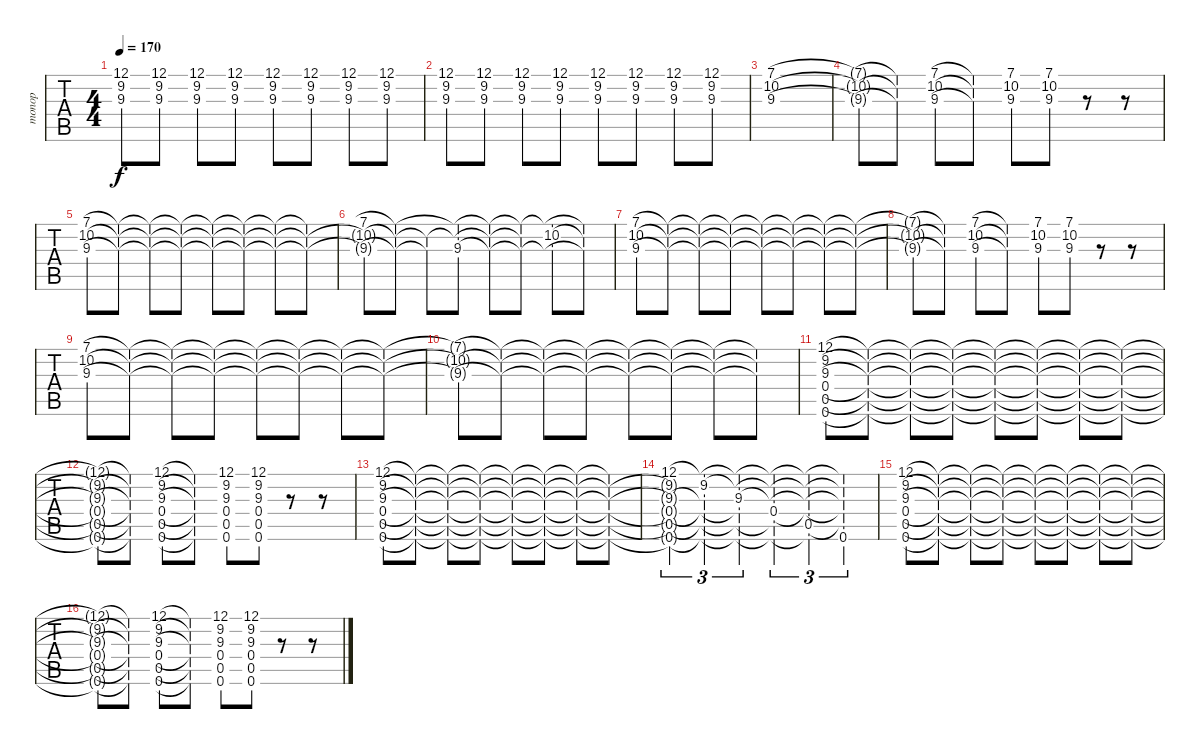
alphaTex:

\track ("топор" "топор") {instrument overdrivenguitar}
\staff {tabs}
\tuning (D4 A3 F3 C3 G2 C2) {hide}
\ts (4 4)
\tempo 170
\clef g2
\ks c
(12.1{t} 9.2{t} 9.3{t}).8{dy f} (12.1 9.2 9.3).8 (12.1 9.2 9.3).8 (12.1 9.2 9.3).8 (12.1 9.2 9.3).8 (12.1 9.2 9.3).8 (12.1 9.2 9.3).8 (12.1 9.2 9.3).8 |
(12.1 9.2 9.3).8 (12.1 9.2 9.3).8 (12.1 9.2 9.3).8 (12.1 9.2 9.3).8 (12.1 9.2 9.3).8 (12.1 9.2 9.3).8 (12.1 9.2 9.3).8 (12.1 9.2 9.3).8 |
(7.1 10.2 9.3).1 |
(7.1{t} 10.2{t} 9.3{t}).8 (7.1{t} 10.2{t} 9.3{t}).8 (7.1 10.2 9.3).8 (7.1{t} 10.2{t} 9.3{t}).8 (7.1 10.2 9.3).8 (7.1 10.2 9.3).8 r.8 r.8 |
(7.1 10.2 9.3).8 (7.1{t} 10.2{t} 9.3{t}).8 (7.1{t} 10.2{t} 9.3{t}).8 (7.1{t} 10.2{t} 9.3{t}).8 (7.1{t} 10.2{t} 9.3{t}).8 (7.1{t} 10.2{t} 9.3{t}).8 (7.1{t} 10.2{t} 9.3{t}).8 (7.1{t} 10.2{t} 9.3{t}).8 |
(7.1 10.2{t} 9.3{t}).8 (7.1{t} 10.2{t} 9.3{t}).8 (10.2{t} 9.3{t}).8 (7.1{t} 10.2{t} 9.3).8 (7.1{t} 10.2{t} 9.3{t}).8 (7.1{t} 10.2{t} 9.3{t}).8 (7.1{t} 10.2 9.3{t}).8 (7.1{t} 10.2{t} 9.3{t}).8 |
(7.1 10.2 9.3).8 (7.1{t} 10.2{t} 9.3{t}).8 (7.1{t} 10.2{t} 9.3{t}).8 (7.1{t} 10.2{t} 9.3{t}).8 (7.1{t} 10.2{t} 9.3{t}).8 (7.1{t} 10.2{t} 9.3{t}).8 (7.1{t} 10.2{t} 9.3{t}).8 (7.1{t} 10.2{t} 9.3{t}).8 |
(7.1{t} 10.2{t} 9.3{t}).8 (7.1{t} 10.2{t} 9.3{t}).8 (7.1 10.2 9.3).8 (7.1{t} 10.2{t} 9.3{t}).8 (7.1 10.2 9.3).8 (7.1 10.2 9.3).8 r.8 r.8 |
(7.1 10.2 9.3).8 (7.1{t} 10.2{t} 9.3{t}).8 (7.1{t} 10.2{t} 9.3{t}).8 (7.1{t} 10.2{t} 9.3{t}).8 (7.1{t} 10.2{t} 9.3{t}).8 (7.1{t} 10.2{t} 9.3{t}).8 (7.1{t} 10.2{t} 9.3{t}).8 (7.1{t} 10.2{t} 9.3{t}).8 |
(7.1{t} 10.2{t} 9.3{t}).8 (7.1{t} 10.2{t} 9.3{t}).8 (7.1{t} 10.2{t} 9.3{t}).8 (7.1{t} 10.2{t} 9.3{t}).8 (7.1{t} 10.2{t} 9.3{t}).8 (7.1{t} 10.2{t} 9.3{t}).8 (7.1{t} 10.2{t} 9.3{t}).8 (7.1{t} 10.2{t} 9.3{t}).8 |
(12.1 9.2 9.3 0.4 0.5 0.6).8 (12.1{t} 9.2{t} 9.3{t} 0.4{t} 0.5{t} 0.6{t}).8 (12.1{t} 9.2{t} 9.3{t} 0.4{t} 0.5{t} 0.6{t}).8 (12.1{t} 9.2{t} 9.3{t} 0.4{t} 0.5{t} 0.6{t}).8 (12.1{t} 9.2{t} 9.3{t} 0.4{t} 0.5{t} 0.6{t}).8 (12.1{t} 9.2{t} 9.3{t} 0.4{t} 0.5{t} 0.6{t}).8 (12.1{t} 9.2{t} 9.3{t} 0.4{t} 0.5{t} 0.6{t}).8 (12.1{t} 9.2{t} 9.3{t} 0.4{t} 0.5{t} 0.6{t}).8 |
(12.1{t} 9.2{t} 9.3{t} 0.4{t} 0.5{t} 0.6{t}).8 (12.1{t} 9.2{t} 9.3{t} 0.4{t} 0.5{t} 0.6{t}).8 (12.1 9.2 9.3 0.4 0.5 0.6).8 (12.1{t} 9.2{t} 9.3{t} 0.4{t} 0.5{t} 0.6{t}).8 (12.1 9.2 9.3 0.4 0.5 0.6).8 (12.1 9.2 9.3 0.4 0.5 0.6).8 r.8 r.8 |
(12.1 9.2 9.3 0.4 0.5 0.6).8 (12.1{t} 9.2{t} 9.3{t} 0.4{t} 0.5{t} 0.6{t}).8 (12.1{t} 9.2{t} 9.3{t} 0.4{t} 0.5{t} 0.6{t}).8 (12.1{t} 9.2{t} 9.3{t} 0.4{t} 0.5{t} 0.6{t}).8 (12.1{t} 9.2{t} 9.3{t} 0.4{t} 0.5{t} 0.6{t}).8 (12.1{t} 9.2{t} 9.3{t} 0.4{t} 0.5{t} 0.6{t}).8 (12.1{t} 9.2{t} 9.3{t} 0.4{t} 0.5{t} 0.6{t}).8 (12.1{t} 9.2{t} 9.3{t} 0.4{t} 0.5{t} 0.6{t}).8 |
(12.1 9.2{t} 9.3{t} 0.4{t} 0.5{t} 0.6{t}).4{tu (3 2)} (12.1{t} 9.2 9.3{t} 0.4{t} 0.5{t} 0.6{t}).4{tu (3 2)} (12.1{t} 9.2{t} 9.3 0.4{t} 0.5{t} 0.6{t}).4{tu (3 2)} (12.1{t} 9.2{t} 9.3{t} 0.4 0.5{t} 0.6{t}).4{tu (3 2)} (12.1{t} 9.2{t} 9.3{t} 0.4{t} 0.5 0.6{t}).4{tu (3 2)} (12.1{t} 9.2{t} 9.3{t} 0.4{t} 0.5{t} 0.6).4{tu (3 2)} |
(12.1 9.2 9.3 0.4 0.5 0.6).8 (12.1{t} 9.2{t} 9.3{t} 0.4{t} 0.5{t} 0.6{t}).8 (12.1{t} 9.2{t} 9.3{t} 0.4{t} 0.5{t} 0.6{t}).8 (12.1{t} 9.2{t} 9.3{t} 0.4{t} 0.5{t} 0.6{t}).8 (12.1{t} 9.2{t} 9.3{t} 0.4{t} 0.5{t} 0.6{t}).8 (12.1{t} 9.2{t} 9.3{t} 0.4{t} 0.5{t} 0.6{t}).8 (12.1{t} 9.2{t} 9.3{t} 0.4{t} 0.5{t} 0.6{t}).8 (12.1{t} 9.2{t} 9.3{t} 0.4{t} 0.5{t} 0.6{t}).8 |
(12.1{t} 9.2{t} 9.3{t} 0.4{t} 0.5{t} 0.6{t}).8 (12.1{t} 9.2{t} 9.3{t} 0.4{t} 0.5{t} 0.6{t}).8 (12.1 9.2 9.3 0.4 0.5 0.6).8 (12.1{t} 9.2{t} 9.3{t} 0.4{t} 0.5{t} 0.6{t}).8 (12.1 9.2 9.3 0.4 0.5 0.6).8 (12.1 9.2 9.3 0.4 0.5 0.6).8 r.8 r.8
